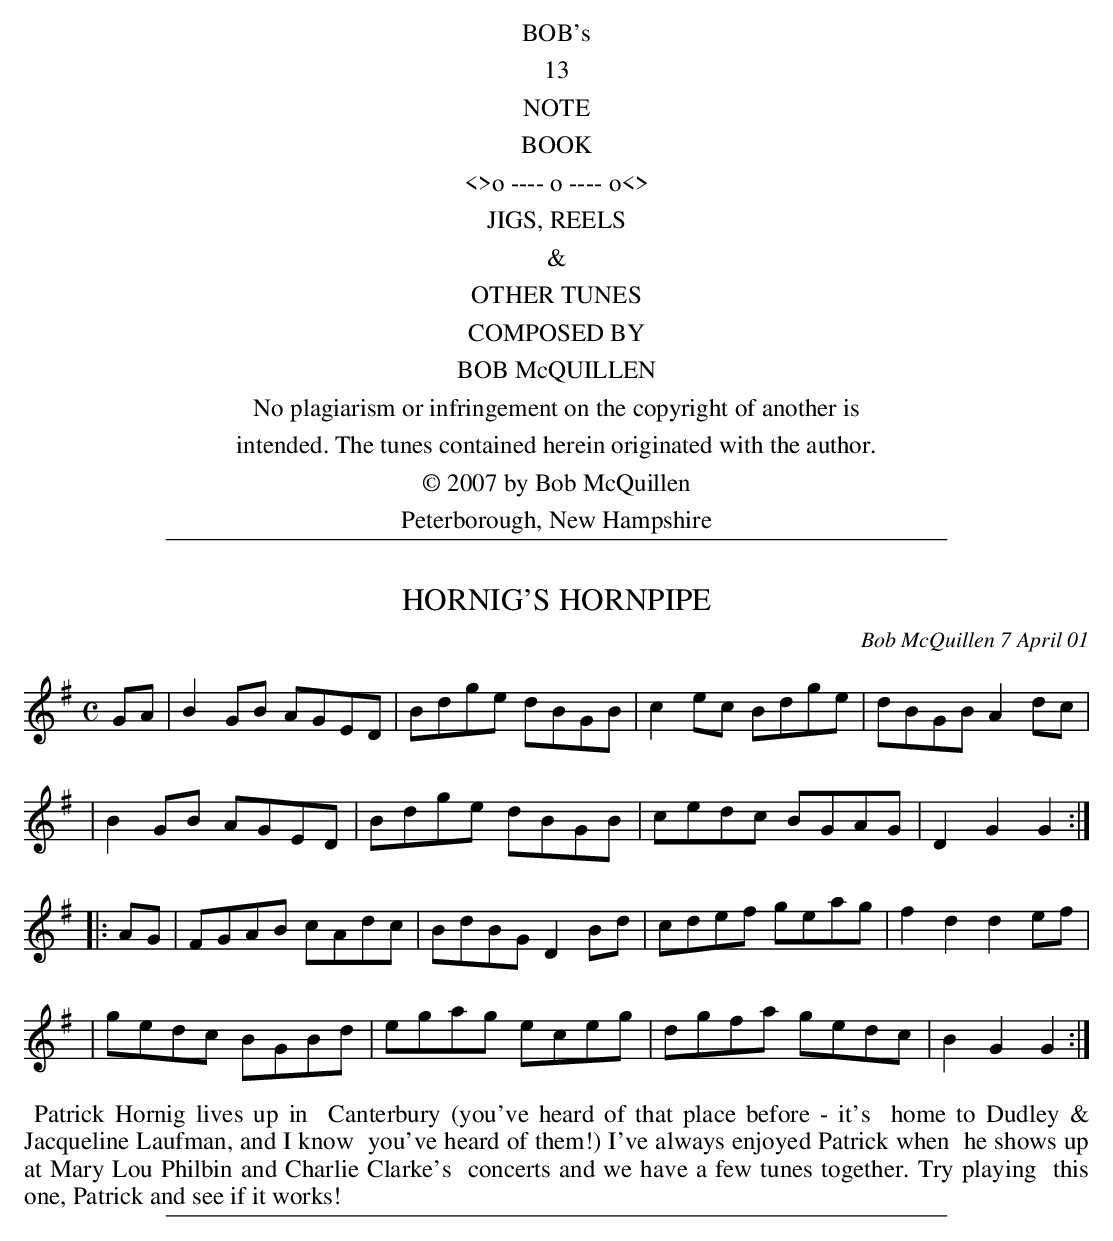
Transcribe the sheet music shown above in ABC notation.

X:1
T: HORNIG'S HORNPIPE
C: Bob McQuillen 7 April 01
M: C
L: 1/8
K: G
GA \
| B2GB AGED | Bdge dBGB | c2ec Bdge | dBGB A2dc |
| B2GB AGED | Bdge dBGB | cedc BGAG | D2G2 G2 :|
|: AG \
| FGAB cAdc | BdBG D2Bd | cdef geag | f2d2 d2ef |
| gedc BGBd | egag eceg | dgfa gedc | B2G2 G2 :|
